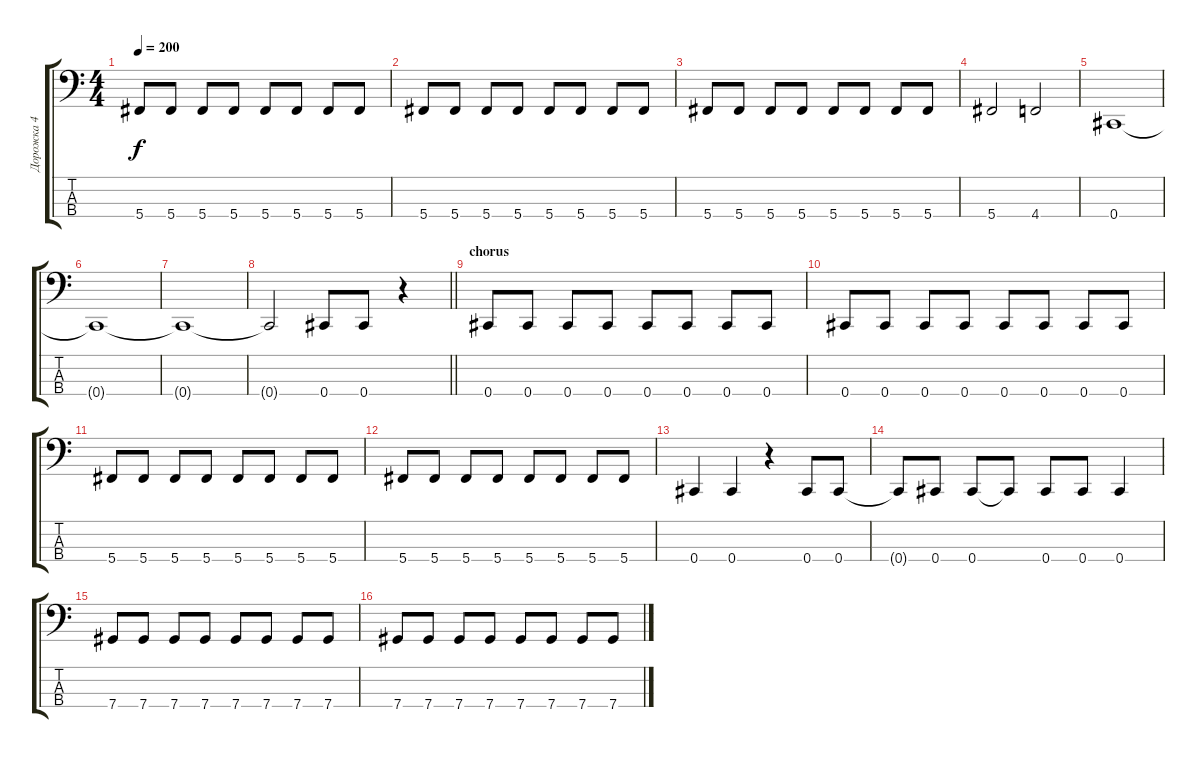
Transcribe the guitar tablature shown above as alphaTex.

\track ("Дорожка 4" "Дорожка 4") {instrument electricbasspick}
\staff {score tabs}
\tuning (Gb2 Db2 Ab1 Db1) {hide}
\ts (4 4)
\tempo 200
\clef f4
\ks c
5.4.8{dy f} 5.4.8 5.4.8 5.4.8 5.4.8 5.4.8 5.4.8 5.4.8 |
5.4.8 5.4.8 5.4.8 5.4.8 5.4.8 5.4.8 5.4.8 5.4.8 |
5.4.8 5.4.8 5.4.8 5.4.8 5.4.8 5.4.8 5.4.8 5.4.8 |
5.4.2 4.4.2 |
0.4.1 |
0.4{t}.1 |
0.4{t}.1 |
\barLineRight lightlight
0.4{t}.2 0.4.8 0.4.8 r.4 |
\section ("" "chorus")
0.4.8 0.4.8 0.4.8 0.4.8 0.4.8 0.4.8 0.4.8 0.4.8 |
0.4.8 0.4.8 0.4.8 0.4.8 0.4.8 0.4.8 0.4.8 0.4.8 |
5.4.8 5.4.8 5.4.8 5.4.8 5.4.8 5.4.8 5.4.8 5.4.8 |
5.4.8 5.4.8 5.4.8 5.4.8 5.4.8 5.4.8 5.4.8 5.4.8 |
0.4.4 0.4.4 r.4 0.4.8 0.4.8 |
0.4{t}.8 0.4.8 0.4.8 0.4{t}.8 0.4.8 0.4.8 0.4.4 |
7.4.8 7.4.8 7.4.8 7.4.8 7.4.8 7.4.8 7.4.8 7.4.8 |
7.4.8 7.4.8 7.4.8 7.4.8 7.4.8 7.4.8 7.4.8 7.4.8
